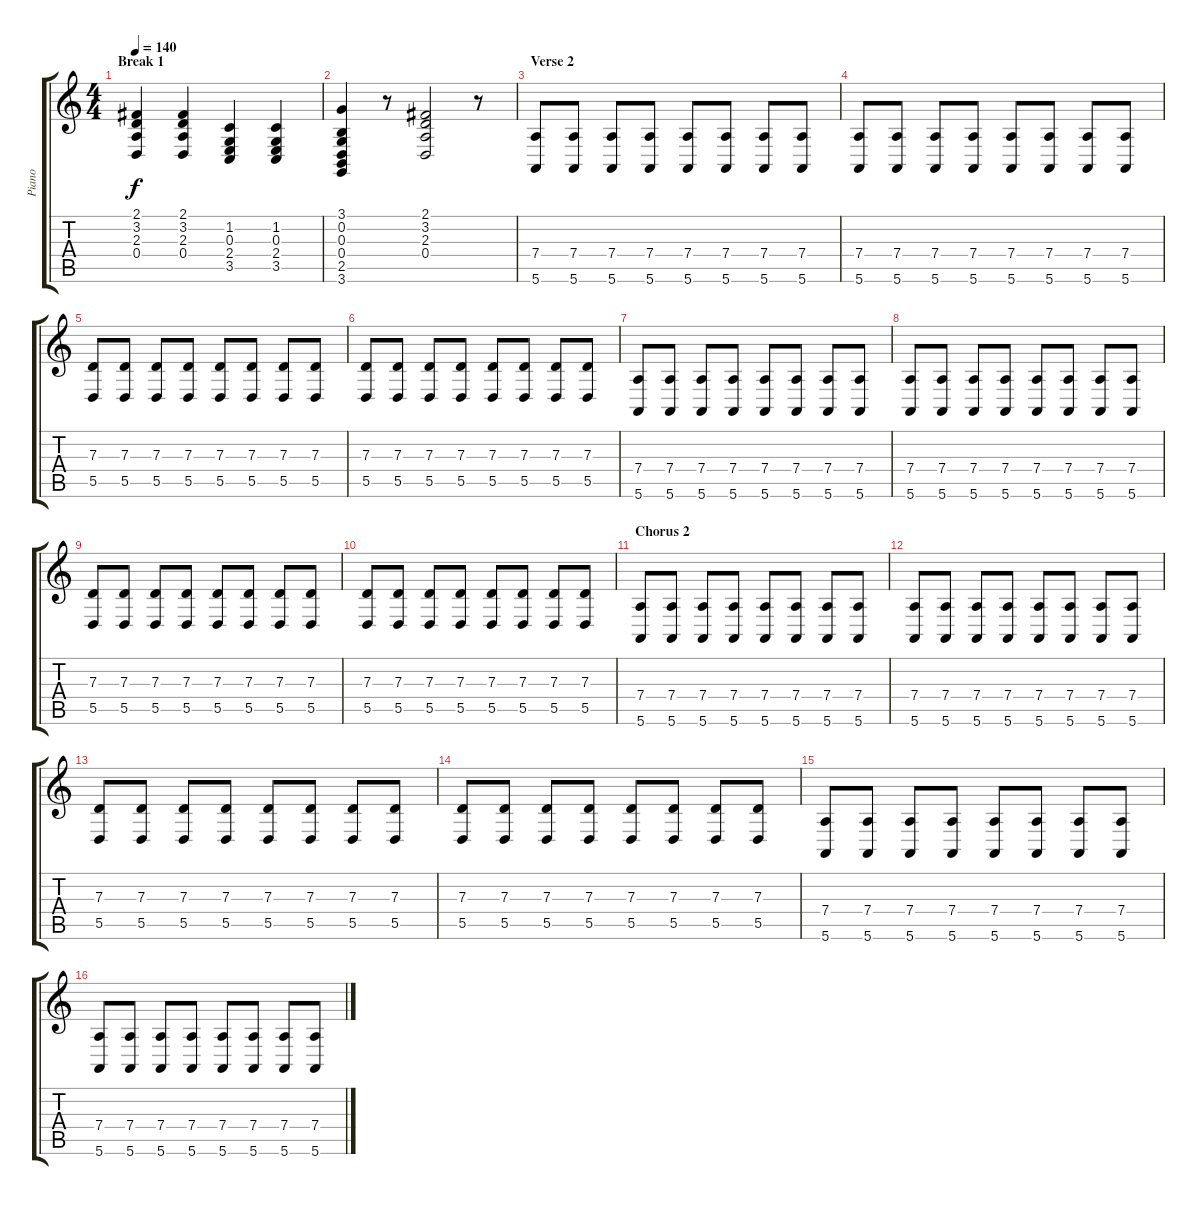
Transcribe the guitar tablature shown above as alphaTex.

\track ("Piano" "Piano") {instrument acousticgrandpiano}
\staff {score tabs}
\tuning (E4 B3 G3 D3 A2 E2) {hide}
\ts (4 4)
\section ("" "Break 1")
\tempo 140
\clef g2
\ks c
(2.1 3.2 2.3 0.4).4{dy f} (2.1 3.2 2.3 0.4).4 (1.2 0.3 2.4 3.5).4 (1.2 0.3 2.4 3.5).4 |
(3.1 0.2 0.3 0.4 2.5 3.6).4 r.8 (2.1 3.2 2.3 0.4).2 r.8 |
\section ("" "Verse 2")
(7.4 5.6).8 (7.4 5.6).8 (7.4 5.6).8 (7.4 5.6).8 (7.4 5.6).8 (7.4 5.6).8 (7.4 5.6).8 (7.4 5.6).8 |
(7.4 5.6).8 (7.4 5.6).8 (7.4 5.6).8 (7.4 5.6).8 (7.4 5.6).8 (7.4 5.6).8 (7.4 5.6).8 (7.4 5.6).8 |
(7.3 5.5).8 (7.3 5.5).8 (7.3 5.5).8 (7.3 5.5).8 (7.3 5.5).8 (7.3 5.5).8 (7.3 5.5).8 (7.3 5.5).8 |
(7.3 5.5).8 (7.3 5.5).8 (7.3 5.5).8 (7.3 5.5).8 (7.3 5.5).8 (7.3 5.5).8 (7.3 5.5).8 (7.3 5.5).8 |
(7.4 5.6).8 (7.4 5.6).8 (7.4 5.6).8 (7.4 5.6).8 (7.4 5.6).8 (7.4 5.6).8 (7.4 5.6).8 (7.4 5.6).8 |
(7.4 5.6).8 (7.4 5.6).8 (7.4 5.6).8 (7.4 5.6).8 (7.4 5.6).8 (7.4 5.6).8 (7.4 5.6).8 (7.4 5.6).8 |
(7.3 5.5).8 (7.3 5.5).8 (7.3 5.5).8 (7.3 5.5).8 (7.3 5.5).8 (7.3 5.5).8 (7.3 5.5).8 (7.3 5.5).8 |
(7.3 5.5).8 (7.3 5.5).8 (7.3 5.5).8 (7.3 5.5).8 (7.3 5.5).8 (7.3 5.5).8 (7.3 5.5).8 (7.3 5.5).8 |
\section ("" "Chorus 2")
(7.4 5.6).8 (7.4 5.6).8 (7.4 5.6).8 (7.4 5.6).8 (7.4 5.6).8 (7.4 5.6).8 (7.4 5.6).8 (7.4 5.6).8 |
(7.4 5.6).8 (7.4 5.6).8 (7.4 5.6).8 (7.4 5.6).8 (7.4 5.6).8 (7.4 5.6).8 (7.4 5.6).8 (7.4 5.6).8 |
(7.3 5.5).8 (7.3 5.5).8 (7.3 5.5).8 (7.3 5.5).8 (7.3 5.5).8 (7.3 5.5).8 (7.3 5.5).8 (7.3 5.5).8 |
(7.3 5.5).8 (7.3 5.5).8 (7.3 5.5).8 (7.3 5.5).8 (7.3 5.5).8 (7.3 5.5).8 (7.3 5.5).8 (7.3 5.5).8 |
(7.4 5.6).8 (7.4 5.6).8 (7.4 5.6).8 (7.4 5.6).8 (7.4 5.6).8 (7.4 5.6).8 (7.4 5.6).8 (7.4 5.6).8 |
(7.4 5.6).8 (7.4 5.6).8 (7.4 5.6).8 (7.4 5.6).8 (7.4 5.6).8 (7.4 5.6).8 (7.4 5.6).8 (7.4 5.6).8
